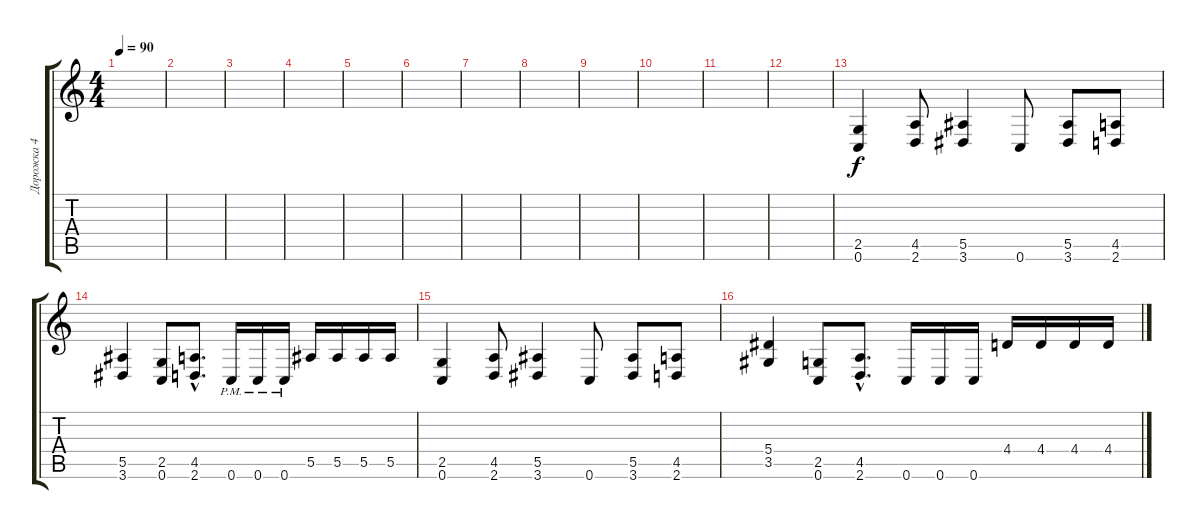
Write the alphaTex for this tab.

\track ("Дорожка 4" "Дорожка 4") {instrument distortionguitar}
\staff {score tabs}
\tuning (C4 G3 Eb3 Bb2 F2 C2) {hide}
\ts (4 4)
\tempo 90
\clef g2
\ks c
|
|
|
|
|
|
|
|
|
|
|
|
(2.5 0.6).4 (4.5 2.6).8 (5.5 3.6).4 0.6.8 (5.5 3.6).8 (4.5 2.6).8 |
(5.5 3.6).4 (2.5 0.6).8 (4.5{hac} 2.6{hac}).8{d} 0.6{pm}.16 0.6{pm}.16 0.6{pm}.16 5.5.16 5.5.16 5.5.16 5.5.16 |
(2.5 0.6).4 (4.5 2.6).8 (5.5 3.6).4 0.6.8 (5.5 3.6).8 (4.5 2.6).8 |
(5.4 3.5).4 (2.5 0.6).8 (4.5{hac} 2.6{hac}).8{d} 0.6.16 0.6.16 0.6.16 4.4.16 4.4.16 4.4.16 4.4.16
